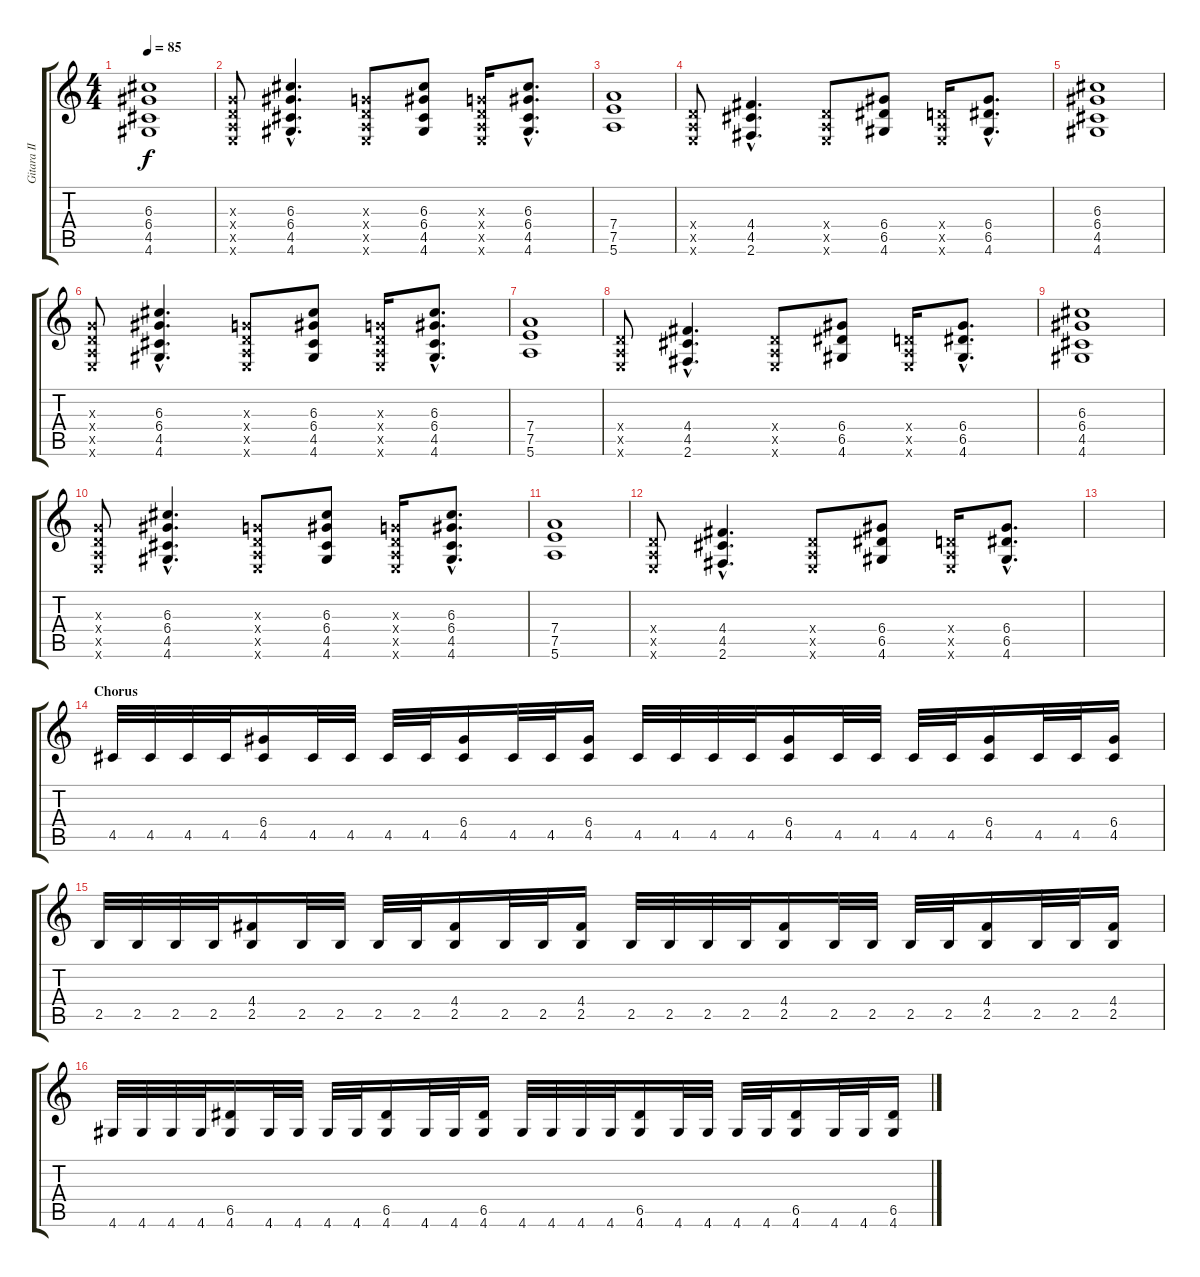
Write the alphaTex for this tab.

\track ("Gitara II" "Gitara II") {instrument overdrivenguitar}
\staff {score tabs}
\tuning (E4 B3 G3 D3 A2 E2) {hide}
\ts (4 4)
\tempo 85
\clef g2
\ks c
(6.3 6.4 4.5 4.6).1{dy f instrument overdrivenguitar} |
(0.3{x} 0.4{x} 0.5{x} 0.6{x}).8 (6.3{hac} 6.4{hac} 4.5{hac} 4.6{hac}).4{d} (0.3{x} 0.4{x} 0.5{x} 0.6{x}).8 (6.3 6.4 4.5 4.6).8 (0.3{x} 0.4{x} 0.5{x} 0.6{x}).16 (6.3{hac} 6.4{hac} 4.5{hac} 4.6{hac}).8{d} |
(7.4 7.5 5.6).1 |
(0.4{x} 0.5{x} 0.6{x}).8 (4.4{hac} 4.5{hac} 2.6{hac}).4{d} (0.4{x} 0.5{x} 0.6{x}).8 (6.4 6.5 4.6).8 (0.4{x} 0.5{x} 0.6{x}).16 (6.4{hac} 6.5{hac} 4.6{hac}).8{d} |
(6.3 6.4 4.5 4.6).1{instrument overdrivenguitar} |
(0.3{x} 0.4{x} 0.5{x} 0.6{x}).8 (6.3{hac} 6.4{hac} 4.5{hac} 4.6{hac}).4{d} (0.3{x} 0.4{x} 0.5{x} 0.6{x}).8 (6.3 6.4 4.5 4.6).8 (0.3{x} 0.4{x} 0.5{x} 0.6{x}).16 (6.3{hac} 6.4{hac} 4.5{hac} 4.6{hac}).8{d} |
(7.4 7.5 5.6).1 |
(0.4{x} 0.5{x} 0.6{x}).8 (4.4{hac} 4.5{hac} 2.6{hac}).4{d} (0.4{x} 0.5{x} 0.6{x}).8 (6.4 6.5 4.6).8 (0.4{x} 0.5{x} 0.6{x}).16 (6.4{hac} 6.5{hac} 4.6{hac}).8{d} |
(6.3 6.4 4.5 4.6).1{instrument overdrivenguitar} |
(0.3{x} 0.4{x} 0.5{x} 0.6{x}).8 (6.3{hac} 6.4{hac} 4.5{hac} 4.6{hac}).4{d} (0.3{x} 0.4{x} 0.5{x} 0.6{x}).8 (6.3 6.4 4.5 4.6).8 (0.3{x} 0.4{x} 0.5{x} 0.6{x}).16 (6.3{hac} 6.4{hac} 4.5{hac} 4.6{hac}).8{d} |
(7.4 7.5 5.6).1 |
(0.4{x} 0.5{x} 0.6{x}).8 (4.4{hac} 4.5{hac} 2.6{hac}).4{d} (0.4{x} 0.5{x} 0.6{x}).8 (6.4 6.5 4.6).8 (0.4{x} 0.5{x} 0.6{x}).16 (6.4{hac} 6.5{hac} 4.6{hac}).8{d} |
|
\section ("" "Chorus")
4.5.32{instrument overdrivenguitar} 4.5.32 4.5.32 4.5.32 (6.4 4.5).16 4.5.32 4.5.32 4.5.32 4.5.32 (6.4 4.5).16 4.5.32 4.5.32 (6.4 4.5).16 4.5.32{instrument overdrivenguitar} 4.5.32 4.5.32 4.5.32 (6.4 4.5).16 4.5.32 4.5.32 4.5.32 4.5.32 (6.4 4.5).16 4.5.32 4.5.32 (6.4 4.5).16 |
2.5.32 2.5.32 2.5.32 2.5.32 (4.4 2.5).16 2.5.32 2.5.32 2.5.32 2.5.32 (4.4 2.5).16 2.5.32 2.5.32 (4.4 2.5).16 2.5.32 2.5.32 2.5.32 2.5.32 (4.4 2.5).16 2.5.32 2.5.32 2.5.32 2.5.32 (4.4 2.5).16 2.5.32 2.5.32 (4.4 2.5).16 |
4.6.32 4.6.32 4.6.32 4.6.32 (6.5 4.6).16 4.6.32 4.6.32 4.6.32 4.6.32 (6.5 4.6).16 4.6.32 4.6.32 (6.5 4.6).16 4.6.32 4.6.32 4.6.32 4.6.32 (6.5 4.6).16 4.6.32 4.6.32 4.6.32 4.6.32 (6.5 4.6).16 4.6.32 4.6.32 (6.5 4.6).16
